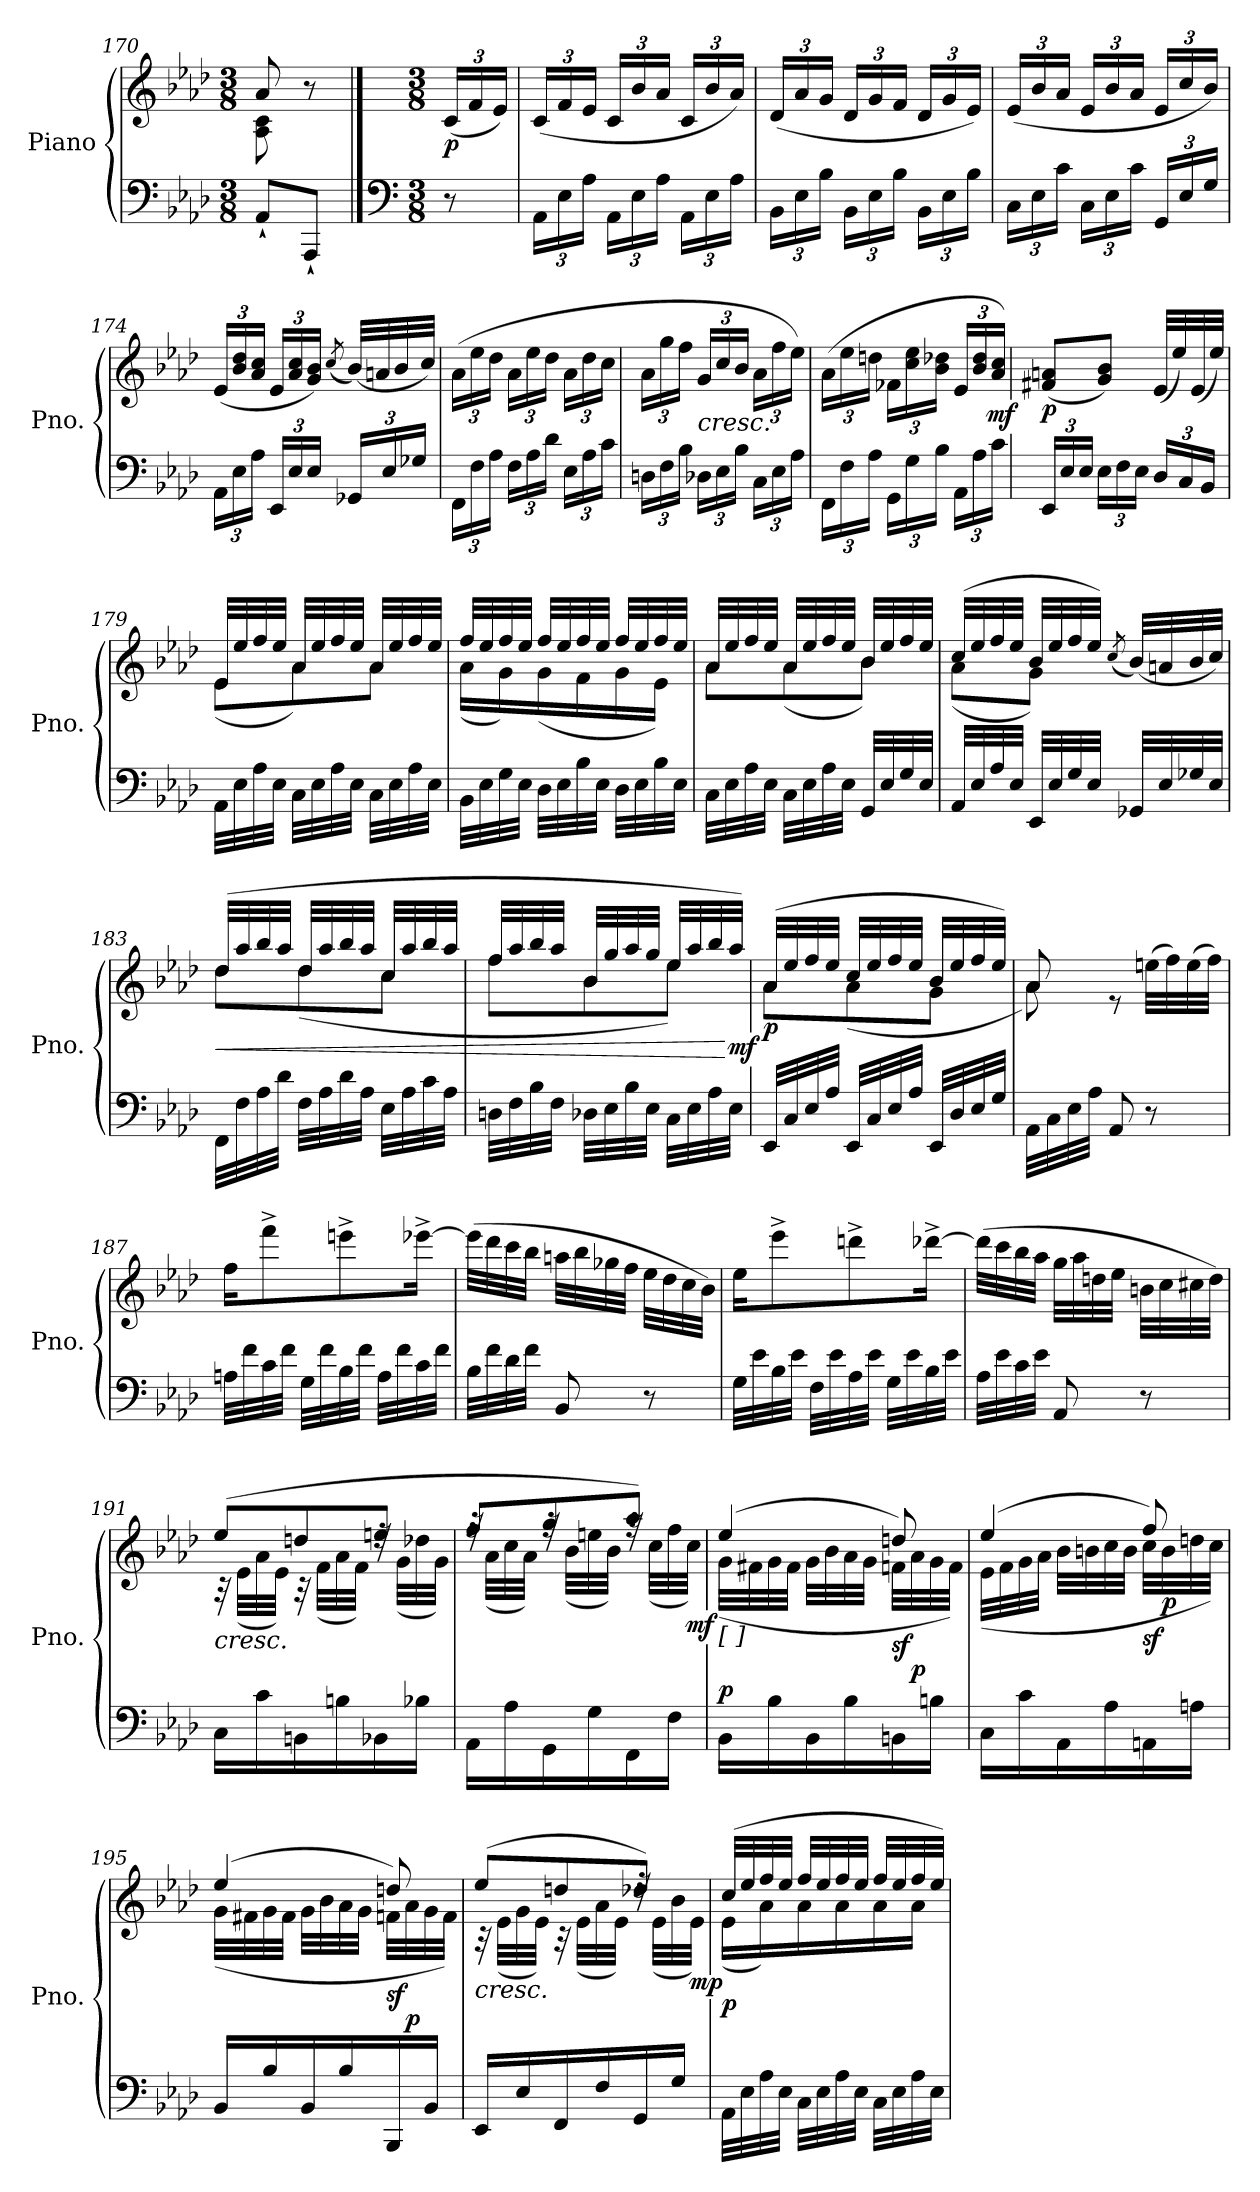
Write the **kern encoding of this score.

**kern	**kern	**dynam
*part1	*part1	*part1
*staff2	*staff1	*staff1/2
*I"Piano	*	*
*I'Pno.	*	*
*clefF4	*clefG2	*
*k[b-e-a-d-]	*k[b-e-a-d-]	*
*M3/8	*M3/8	*
=170	=170	=170
*	*^	*
8AA-`/L	8a-/	8A-\ 8c\	.
*	*MM30	*	*
8AAA-`/J	8r	8ryy	.
*	*v	*v	*
!!LO:PB:g=z
==170X5	==170X5	==170X5
*clefF4	*	*
*M3/8	*M3/8	*
*	*Xbrackettup	*
*	*MM40	*
*	*^	*
!	!LO:TX:a:B:t=Var. V.	!	!
!	!LO:TX:b:i:t=dolce	!	!
!	!	!	!LO:DY:b
*	*v	*v	*
8r	(<24c/LL	p
*	*MM42	*
.	24f/	.
*	*MM44	*
.	24e-/JJ)	.
=171	=171	=171
*Xbrackettup	*	*
*	*MM49	*
24AA-\LL	(<24c/LL	.
24E-\	24f/	.
24A-\JJ	24e-/JJ	.
24AA-\LL	24c/LL	.
24E-\	24b-/	.
24A-\JJ	24a-/JJ	.
24AA-\LL	24c/LL	.
24E-\	24b-/	.
24A-\JJ	24a-/JJ)	.
=172	=172	=172
24BB-\LL	(<24d-/LL	.
24E-\	24a-/	.
24B-\JJ	24g/JJ	.
24BB-\LL	24d-/LL	.
24E-\	24g/	.
24B-\JJ	24f/JJ	.
24BB-\LL	24d-/LL	.
24E-\	24g/	.
24B-\JJ	24e-/JJ)	.
=173	=173	=173
24C\LL	(<24e-/LL	.
24E-\	24b-/	.
24c\JJ	24a-/JJ	.
24C\LL	24e-/LL	.
24E-\	24b-/	.
24c\JJ	24a-/JJ	.
24GG/LL	24e-/LL	.
24E-/	24cc/	.
24G/JJ	24b-/JJ)	.
!!LO:LB:g=z
=174	=174	=174
24AA-\LL	(<24e-/LL	.
24E-\	24b-/ 24dd-/	.
24A-\JJ	24a-/ 24cc/JJ	.
24EE-/LL	24e-/LL	.
24E-/	24a-/ 24cc/	.
24E-/JJ	24g/ 24b-/JJ)	.
.	(<8qcc/	.
24GG-X/LL	(<32b-/LLL)	.
.	32an/	.
24E-/	.	.
.	32b-/	.
24G-X/JJ	.	.
.	32cc/JJJ)	.
=175	=175	=175
24FF\LL	(>24a-\LL	.
24F\	24ee-\	.
24A-\JJ	24dd-\JJ	.
24F\LL	24a-\LL	.
24A-\	24ee-\	.
24d-\JJ	24dd-\JJ	.
24E-\LL	24a-\LL	.
24A-\	24dd-\	.
24c\JJ	24cc\JJ	.
=176	=176	=176
24Dn\LL	24a-\LL	.
24F\	24gg\	.
24B-\JJ	24ff\JJ	.
!	!	!LO:HP:b
24D-X\LL	24g/LL	<
24E-\	24cc/	.
24B-\JJ	24b-/JJ	.
24C\LL	24a-\LL	.
24E-\	24ff\	.
24A-\JJ	24ee-\JJ)	.
=177	=177	=177
24FF\LL	(>24a-\LL	.
24F\	24ee-\	.
24A-\JJ	24ddn\JJ	.
24GG\LL	24f-X\LL	.
24G\	24cc\ 24ee-\	.
24B-\JJ	24b-\ 24dd-X\JJ	.
24AA-\LL	24e-/LL	.
24A-\	24b-/ 24dd-/	.
!	!	!LO:DY:b
24c\JJ	24a-/ 24cc/JJ)	mf
.	.	[
!!LO:LB:g=z
=178	=178	=178
*	*MM47	*
!	!	!LO:DY:b
24EE-/LL	(<8f#X/ 8an/L	p
24E-/	.	.
24E-/JJ	.	.
*	*MM42	*
24E-\LL	8g/ 8b-/J)	.
24F\	.	.
24E-\JJ	.	.
*	*MM40	*
24D-/LL	(<32e-/LLL	.
.	32ee-/)	.
24C/	.	.
.	(<32e-/	.
24BB-/JJ	.	.
.	32ee-/JJJ)	.
=179	=179	=179
*	*MM48	*
*	*^	*
32AA-\LLL	32e-/LLL	(<8e-\L	.
32E-\	32ee-/	.	.
32A-\	32ff/	.	.
32E-\JJJ	32ee-/JJJ	.	.
32C\LLL	32a-/LLL	8a-\)	.
32E-\	32ee-/	.	.
32A-\	32ff/	.	.
32E-\JJJ	32ee-/JJJ	.	.
32C\LLL	32a-/LLL	8a-\J	.
32E-\	32ee-/	.	.
32A-\	32ff/	.	.
32E-\JJJ	32ee-/JJJ	.	.
=180	=180	=180	=180
32BB-\LLL	32ff/LLL	(<16a-\LL	.
32E-\	32ee-/	.	.
32G\	32ff/	16g\)	.
32E-\JJJ	32ee-/JJJ	.	.
32D-\LLL	32ff/LLL	(<16g\	.
32E-\	32ee-/	.	.
32B-\	32ff/	16f\	.
32E-\JJJ	32ee-/JJJ	.	.
32D-\LLL	32ff/LLL	16g\	.
32E-\	32ee-/	.	.
32B-\	32ff/	16e-\JJ)	.
32E-\JJJ	32ee-/JJJ	.	.
=181	=181	=181	=181
32C\LLL	32a-/LLL	8a-\L	.
32E-\	32ee-/	.	.
32A-\	32ff/	.	.
32E-\JJJ	32ee-/JJJ	.	.
32C\LLL	32a-/LLL	(<8a-\	.
32E-\	32ee-/	.	.
32A-\	32ff/	.	.
32E-\JJJ	32ee-/JJJ	.	.
32GG/LLL	32b-/LLL	8b-\J)	.
32E-/	32ee-/	.	.
32G/	32ff/	.	.
32E-/JJJ	32ee-/JJJ	.	.
!!LO:LB:g=z	!!
=182	=182	=182	=182
32AA-/LLL	(>32cc/LLL	(<8a-\L	.
32E-/	32ee-/	.	.
32A-/	32ff/	.	.
32E-/JJJ	32ee-/JJJ	.	.
32EE-/LLL	32b-/LLL	8g\J)	.
32E-/	32ee-/	.	.
32G/	32ff/	.	.
32E-/JJJ	32ee-/JJJ)	.	.
.	(<8qcc/	.	.
32GG-X/LLL	(<32b-/LLL)	8ryy	.
32E-/	32an/	.	.
32G-X/	32b-/	.	.
32E-/JJJ	32cc/JJJ)	.	.
=183	=183	=183	=183
!	!	!	!LO:HP:b
32FF\LLL	(>32dd-/LLL	8dd-\L	<
32F\	32aa-/	.	.
32A-\	32bb-/	.	.
32d-\JJJ	32aa-/JJJ	.	.
32F\LLL	32dd-/LLL	(<8dd-\	.
32A-\	32aa-/	.	.
32d-\	32bb-/	.	.
32A-\JJJ	32aa-/JJJ	.	.
32E-\LLL	32cc/LLL	8cc\J	.
32A-\	32aa-/	.	.
32c\	32bb-/	.	.
32A-\JJJ	32aa-/JJJ	.	.
=184	=184	=184	=184
32Dn\LLL	32ff/LLL	8ff\L	.
32F\	32aa-/	.	.
32B-\	32bb-/	.	.
32F\JJJ	32aa-/JJJ	.	.
32D-X\LLL	32b-/LLL	8b-\	.
32E-\	32gg/	.	.
32B-\	32aa-/	.	.
32E-\JJJ	32gg/JJJ	.	.
32C\LLL	32ee-/LLL	8ee-\J)	.
32E-\	32aa-/	.	.
32A-\	32bb-/	.	.
!	!	!	!LO:DY:n=1:b
32E-\JJJ	32aa-/JJJ)	.	[ mf
!!LO:LB:g=z	!!
=185	=185	=185	=185
!	!	!	!LO:DY:b
32EE-/LLL	(>32a-/LLL	8a-\L	p
32C/	32ee-/	.	.
32E-/	32ff/	.	.
32A-/JJJ	32ee-/JJJ	.	.
32EE-/LLL	32cc/LLL	(<8a-\	.
32C/	32ee-/	.	.
32E-/	32ff/	.	.
32A-/JJJ	32ee-/JJJ	.	.
32EE-/LLL	32b-/LLL	8g\J	.
32D-/	32ee-/	.	.
32E-/	32ff/	.	.
32G/JJJ	32ee-/JJJ)	.	.
=186	=186	=186	=186
32AA-\LLL	8a-/	8a-\)	.
32C\	.	.	.
32E-\	.	.	.
32A-\JJJ	.	.	.
8AA-/	8re	4ryy	.
8r	(>32een\LLL	.	.
.	32ff\)	.	.
.	(>32ee\	.	.
.	32ff\JJJ)	.	.
*	*v	*v	*
=187	=187	=187
32An\LLL	16ff\KL	.
32f\	.	.
32c\	8fff^\	.
32f\JJJ	.	.
32G\LLL	.	.
32f\	.	.
32B-\	8eeen^\	.
32f\JJJ	.	.
32A\LLL	.	.
32f\	.	.
32c\	[16eee-X^\Jk	.
32f\JJJ	.	.
=188	=188	=188
32B-\LLL	(>32eee-\LLL]	.
32f\	32ddd-\	.
32d-\	32ccc\	.
32f\JJJ	32bb-\JJJ	.
8BB-/	32aan\LLL	.
.	32bb-\	.
.	32gg-X\	.
.	32ff\JJJ	.
8r	32ee-\LLL	.
.	32dd-\	.
.	32cc\	.
.	32b-\JJJ)	.
!!LO:PB:g=z
=189	=189	=189
32G\LLL	16ee-\KL	.
32e-\	.	.
32B-\	8eee-^\	.
32e-\JJJ	.	.
32F\LLL	.	.
32e-\	.	.
32A-\	8dddn^\	.
32e-\JJJ	.	.
32G\LLL	.	.
32e-\	.	.
32B-\	[16ddd-X^\Jk	.
32e-\JJJ	.	.
=190	=190	=190
32A-\LLL	(>32ddd-\LLL]	.
32e-\	32ccc\	.
32c\	32bb-\	.
32e-\JJJ	32aa-\JJJ	.
8AA-/	32gg\LLL	.
.	32aa-\	.
.	32ddn\	.
.	32ee-\JJJ	.
8r	32bn\LLL	.
.	32cc\	.
.	32cc#X\	.
.	32dd\JJJ)	.
=191	=191	=191
!	!	!LO:HP:b
*	*^	*
16C\LL	(>8ee-/L	32r	<
.	.	(<32e-\LLL	.
16c\	.	32a-\	.
.	.	32e-\JJJ)	.
16BBn\	8ddn/	32r	.
.	.	(<32f\LLL	.
16Bn\	.	32a-\	.
.	.	32f\JJJ)	.
16BB-X\	8een/J	32rdd	.
.	.	(<32g\LLL	.
16B-X\JJ	.	32dd-X\	.
.	.	32g\JJJ)	.
!!LO:LB:g=z	!!
=192	=192	=192	=192
16AA-\LL	8ff/L	32rff	.
.	.	(<32a-\LLL	.
16A-\	.	32cc\	.
.	.	32a-\JJJ)	.
16GG\	8gg/	32rff	.
.	.	(<32b-\LLL	.
16G\	.	32een\	.
.	.	32b-\JJJ)	.
16FF\	8aa-/J)	32rff	.
.	.	(<32cc\LLL	.
16F\JJ	.	32ff\	.
!	!	!	!LO:DY:b
.	.	32cc\JJJ)	mf
*	*v	*v	*
.	.	[
!!LO:PB:g=z
=193	=193	=193
*	*^	*
!	!LO:TX:b:i:t=[  ]	!	!
!	!	!	!LO:DY:a=2
16BB-\LL	(>4ee-/	(<32g\LLL	p
.	.	32f#X\	.
16B-\	.	32g\	.
.	.	32f#\JJJ	.
16BB-\	.	32g\LLL	.
.	.	32b-\	.
16B-\	.	32a-\	.
.	.	32g\JJJ	.
!	!	!	!LO:DY:b
16BBn\	8ddn/)	32fn\LLL	sf
!	!	!	!LO:DY:b
.	.	32a-\	p
16Bn\JJ	.	32g\	.
.	.	32f\JJJ)	.
=194	=194	=194	=194
16C\LL	(>4ee-/	(<32e-\LLL	.
.	.	32f\	.
16c\	.	32g\	.
.	.	32a-\JJJ	.
16AA-\	.	32b-\LLL	.
.	.	32bn\	.
16A-\	.	32cc\	.
.	.	32b\JJJ	.
!	!	!	!LO:DY:b
16AAn\	8ff/)	32cc\LLL	sf
!	!	!	!LO:DY:b
.	.	32b\	p
16An\JJ	.	32ddn\	.
.	.	32cc\JJJ)	.
=195	=195	=195	=195
16BB-/LL	(>4ee-/	(<32g\LLL	.
.	.	32f#X\	.
16B-/	.	32g\	.
.	.	32f#\JJJ	.
16BB-/	.	32g\LLL	.
.	.	32b-\	.
16B-/	.	32a-\	.
.	.	32g\JJJ	.
!	!	!	!LO:DY:b
16BBB-/	8ddn/)	32fn\LLL	sf
!	!	!	!LO:DY:b
.	.	32a-\	p
16BB-/JJ	.	32g\	.
.	.	32f\JJJ)	.
!!LO:LB:g=z	!!
=196	=196	=196	=196
!	!	!	!LO:HP:b
16EE-/LL	(>8ee-/L	32r	<
.	.	(>32e-\LLL	.
16E-/	.	32g\	.
.	.	32e-\JJJ)	.
16FF/	8ddn/	32r	.
.	.	(>32e-\LLL	.
16F/	.	32a-\	.
.	.	32e-\JJJ)	.
16GG/	8dd-X/J)	32rdd	.
.	.	(>32e-\LLL	.
16G/JJ	.	32b-\	.
!	!	!	!LO:DY:b
.	.	32e-\JJJ)	mp
*	*v	*v	*
.	.	[
=197	=197	=197
*	*^	*
!	!	!	!LO:DY:b
32AA-\LLL	(>32cc/LLL	(<16e-\LL	p
32E-\	32ee-/	.	.
32A-\	32ff/	16a-\)	.
32E-\JJJ	32ee-/JJJ	.	.
32C\LLL	32ff/LLL	16a-\	.
32E-\	32ee-/	.	.
32A-\	32ff/	16a-\	.
32E-\JJJ	32ee-/JJJ	.	.
32C\LLL	32ff/LLL	16a-\	.
32E-\	32ee-/	.	.
32A-\	32ff/	16a-\JJ	.
32E-\JJJ	32ee-/JJJ)	.	.
*	*v	*v	*
=	=	=
*-	*-	*-
